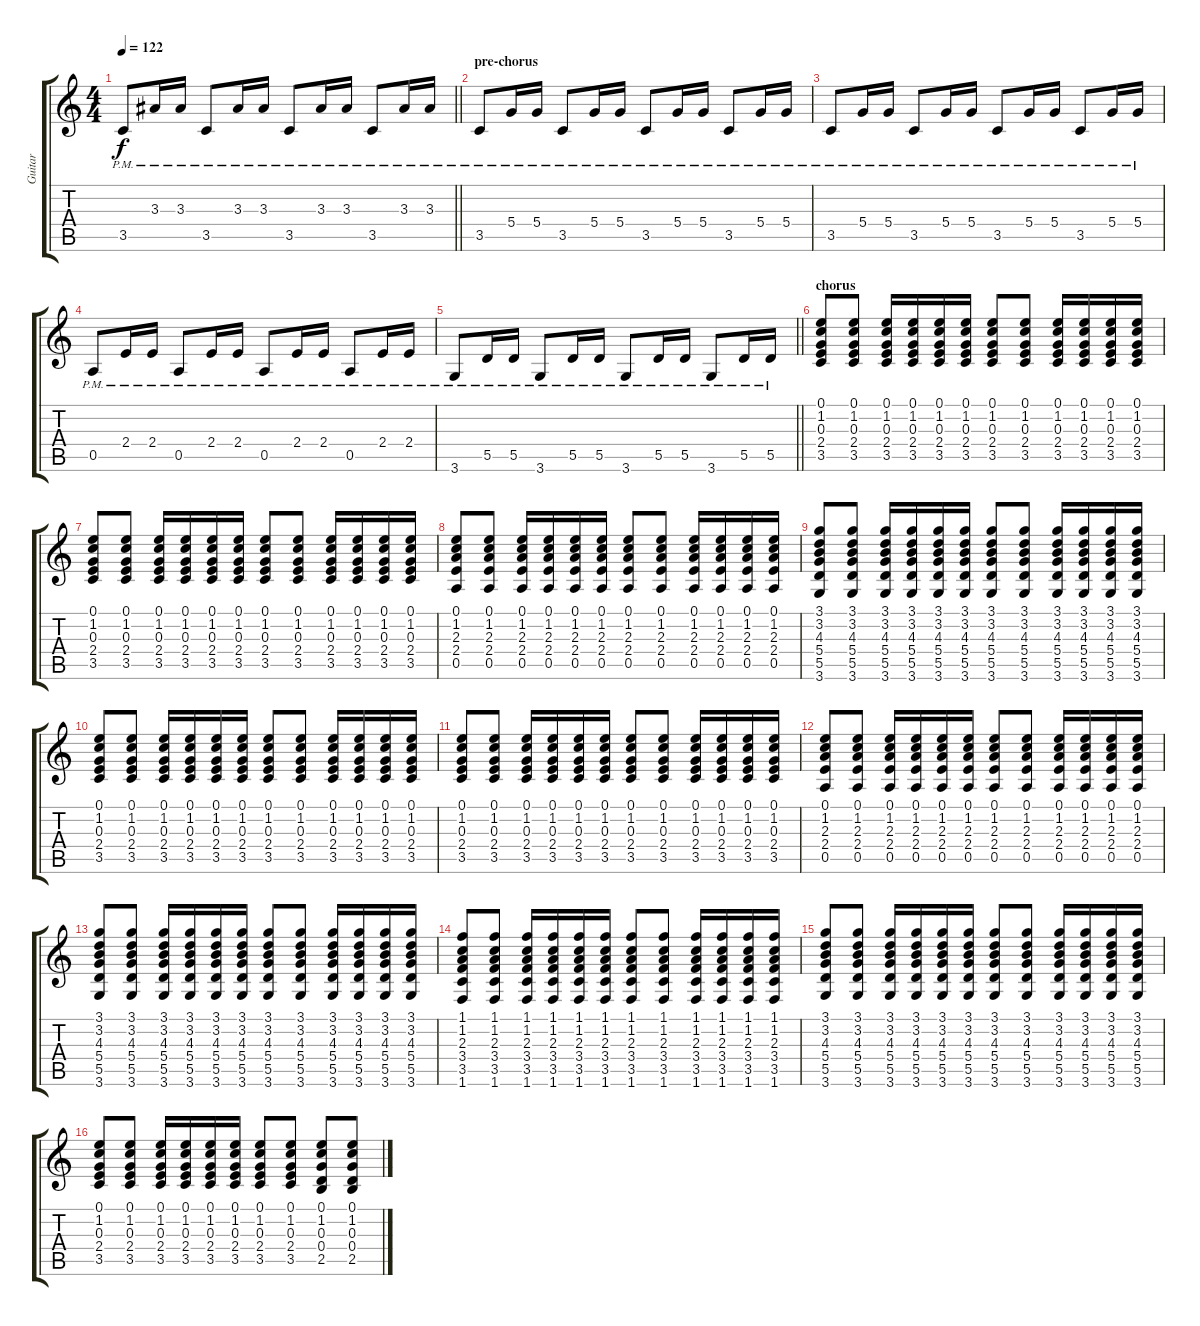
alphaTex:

\track ("Guitar" "Guitar") {instrument electricguitarmuted}
\staff {score tabs}
\tuning (E4 B3 G3 D3 A2 E2) {hide}
\ts (4 4)
\tempo 122
\clef g2
\barLineRight lightlight
\ks c
3.5{pm}.8{dy f} 3.3{pm}.16 3.3{pm}.16 3.5{pm}.8 3.3{pm}.16 3.3{pm}.16 3.5{pm}.8 3.3{pm}.16 3.3{pm}.16 3.5{pm}.8 3.3{pm}.16 3.3{pm}.16 |
\section ("" "pre-chorus")
3.5{pm}.8 5.4{pm}.16 5.4{pm}.16 3.5{pm}.8 5.4{pm}.16 5.4{pm}.16 3.5{pm}.8 5.4{pm}.16 5.4{pm}.16 3.5{pm}.8 5.4{pm}.16 5.4{pm}.16 |
3.5{pm}.8 5.4{pm}.16 5.4{pm}.16 3.5{pm}.8 5.4{pm}.16 5.4{pm}.16 3.5{pm}.8 5.4{pm}.16 5.4{pm}.16 3.5{pm}.8 5.4{pm}.16 5.4{pm}.16 |
0.5{pm}.8 2.4{pm}.16 2.4{pm}.16 0.5{pm}.8 2.4{pm}.16 2.4{pm}.16 0.5{pm}.8 2.4{pm}.16 2.4{pm}.16 0.5{pm}.8 2.4{pm}.16 2.4{pm}.16 |
\barLineRight lightlight
3.6{pm}.8 5.5{pm}.16 5.5{pm}.16 3.6{pm}.8 5.5{pm}.16 5.5{pm}.16 3.6{pm}.8 5.5{pm}.16 5.5{pm}.16 3.6{pm}.8 5.5{pm}.16 5.5{pm}.16 |
\section ("" "chorus")
(0.1 1.2 0.3 2.4 3.5).8{volume 7 instrument overdrivenguitar} (0.1 1.2 0.3 2.4 3.5).8 (0.1 1.2 0.3 2.4 3.5).16 (0.1 1.2 0.3 2.4 3.5).16 (0.1 1.2 0.3 2.4 3.5).16 (0.1 1.2 0.3 2.4 3.5).16 (0.1 1.2 0.3 2.4 3.5).8 (0.1 1.2 0.3 2.4 3.5).8 (0.1 1.2 0.3 2.4 3.5).16 (0.1 1.2 0.3 2.4 3.5).16 (0.1 1.2 0.3 2.4 3.5).16 (0.1 1.2 0.3 2.4 3.5).16 |
(0.1 1.2 0.3 2.4 3.5).8 (0.1 1.2 0.3 2.4 3.5).8 (0.1 1.2 0.3 2.4 3.5).16 (0.1 1.2 0.3 2.4 3.5).16 (0.1 1.2 0.3 2.4 3.5).16 (0.1 1.2 0.3 2.4 3.5).16 (0.1 1.2 0.3 2.4 3.5).8 (0.1 1.2 0.3 2.4 3.5).8 (0.1 1.2 0.3 2.4 3.5).16 (0.1 1.2 0.3 2.4 3.5).16 (0.1 1.2 0.3 2.4 3.5).16 (0.1 1.2 0.3 2.4 3.5).16 |
(0.1 1.2 2.3 2.4 0.5).8 (0.1 1.2 2.3 2.4 0.5).8 (0.1 1.2 2.3 2.4 0.5).16 (0.1 1.2 2.3 2.4 0.5).16 (0.1 1.2 2.3 2.4 0.5).16 (0.1 1.2 2.3 2.4 0.5).16 (0.1 1.2 2.3 2.4 0.5).8 (0.1 1.2 2.3 2.4 0.5).8 (0.1 1.2 2.3 2.4 0.5).16 (0.1 1.2 2.3 2.4 0.5).16 (0.1 1.2 2.3 2.4 0.5).16 (0.1 1.2 2.3 2.4 0.5).16 |
(3.1 3.2 4.3 5.4 5.5 3.6).8 (3.1 3.2 4.3 5.4 5.5 3.6).8 (3.1 3.2 4.3 5.4 5.5 3.6).16 (3.1 3.2 4.3 5.4 5.5 3.6).16 (3.1 3.2 4.3 5.4 5.5 3.6).16 (3.1 3.2 4.3 5.4 5.5 3.6).16 (3.1 3.2 4.3 5.4 5.5 3.6).8 (3.1 3.2 4.3 5.4 5.5 3.6).8 (3.1 3.2 4.3 5.4 5.5 3.6).16 (3.1 3.2 4.3 5.4 5.5 3.6).16 (3.1 3.2 4.3 5.4 5.5 3.6).16 (3.1 3.2 4.3 5.4 5.5 3.6).16 |
(0.1 1.2 0.3 2.4 3.5).8 (0.1 1.2 0.3 2.4 3.5).8 (0.1 1.2 0.3 2.4 3.5).16 (0.1 1.2 0.3 2.4 3.5).16 (0.1 1.2 0.3 2.4 3.5).16 (0.1 1.2 0.3 2.4 3.5).16 (0.1 1.2 0.3 2.4 3.5).8 (0.1 1.2 0.3 2.4 3.5).8 (0.1 1.2 0.3 2.4 3.5).16 (0.1 1.2 0.3 2.4 3.5).16 (0.1 1.2 0.3 2.4 3.5).16 (0.1 1.2 0.3 2.4 3.5).16 |
(0.1 1.2 0.3 2.4 3.5).8 (0.1 1.2 0.3 2.4 3.5).8 (0.1 1.2 0.3 2.4 3.5).16 (0.1 1.2 0.3 2.4 3.5).16 (0.1 1.2 0.3 2.4 3.5).16 (0.1 1.2 0.3 2.4 3.5).16 (0.1 1.2 0.3 2.4 3.5).8 (0.1 1.2 0.3 2.4 3.5).8 (0.1 1.2 0.3 2.4 3.5).16 (0.1 1.2 0.3 2.4 3.5).16 (0.1 1.2 0.3 2.4 3.5).16 (0.1 1.2 0.3 2.4 3.5).16 |
(0.1 1.2 2.3 2.4 0.5).8 (0.1 1.2 2.3 2.4 0.5).8 (0.1 1.2 2.3 2.4 0.5).16 (0.1 1.2 2.3 2.4 0.5).16 (0.1 1.2 2.3 2.4 0.5).16 (0.1 1.2 2.3 2.4 0.5).16 (0.1 1.2 2.3 2.4 0.5).8 (0.1 1.2 2.3 2.4 0.5).8 (0.1 1.2 2.3 2.4 0.5).16 (0.1 1.2 2.3 2.4 0.5).16 (0.1 1.2 2.3 2.4 0.5).16 (0.1 1.2 2.3 2.4 0.5).16 |
(3.1 3.2 4.3 5.4 5.5 3.6).8 (3.1 3.2 4.3 5.4 5.5 3.6).8 (3.1 3.2 4.3 5.4 5.5 3.6).16 (3.1 3.2 4.3 5.4 5.5 3.6).16 (3.1 3.2 4.3 5.4 5.5 3.6).16 (3.1 3.2 4.3 5.4 5.5 3.6).16 (3.1 3.2 4.3 5.4 5.5 3.6).8 (3.1 3.2 4.3 5.4 5.5 3.6).8 (3.1 3.2 4.3 5.4 5.5 3.6).16 (3.1 3.2 4.3 5.4 5.5 3.6).16 (3.1 3.2 4.3 5.4 5.5 3.6).16 (3.1 3.2 4.3 5.4 5.5 3.6).16 |
(1.1 1.2 2.3 3.4 3.5 1.6).8 (1.1 1.2 2.3 3.4 3.5 1.6).8 (1.1 1.2 2.3 3.4 3.5 1.6).16 (1.1 1.2 2.3 3.4 3.5 1.6).16 (1.1 1.2 2.3 3.4 3.5 1.6).16 (1.1 1.2 2.3 3.4 3.5 1.6).16 (1.1 1.2 2.3 3.4 3.5 1.6).8 (1.1 1.2 2.3 3.4 3.5 1.6).8 (1.1 1.2 2.3 3.4 3.5 1.6).16 (1.1 1.2 2.3 3.4 3.5 1.6).16 (1.1 1.2 2.3 3.4 3.5 1.6).16 (1.1 1.2 2.3 3.4 3.5 1.6).16 |
(3.1 3.2 4.3 5.4 5.5 3.6).8 (3.1 3.2 4.3 5.4 5.5 3.6).8 (3.1 3.2 4.3 5.4 5.5 3.6).16 (3.1 3.2 4.3 5.4 5.5 3.6).16 (3.1 3.2 4.3 5.4 5.5 3.6).16 (3.1 3.2 4.3 5.4 5.5 3.6).16 (3.1 3.2 4.3 5.4 5.5 3.6).8 (3.1 3.2 4.3 5.4 5.5 3.6).8 (3.1 3.2 4.3 5.4 5.5 3.6).16 (3.1 3.2 4.3 5.4 5.5 3.6).16 (3.1 3.2 4.3 5.4 5.5 3.6).16 (3.1 3.2 4.3 5.4 5.5 3.6).16 |
(0.1 1.2 0.3 2.4 3.5).8 (0.1 1.2 0.3 2.4 3.5).8 (0.1 1.2 0.3 2.4 3.5).16 (0.1 1.2 0.3 2.4 3.5).16 (0.1 1.2 0.3 2.4 3.5).16 (0.1 1.2 0.3 2.4 3.5).16 (0.1 1.2 0.3 2.4 3.5).8 (0.1 1.2 0.3 2.4 3.5).8 (0.1 1.2 0.3 0.4 2.5).8 (0.1 1.2 0.3 0.4 2.5).8
